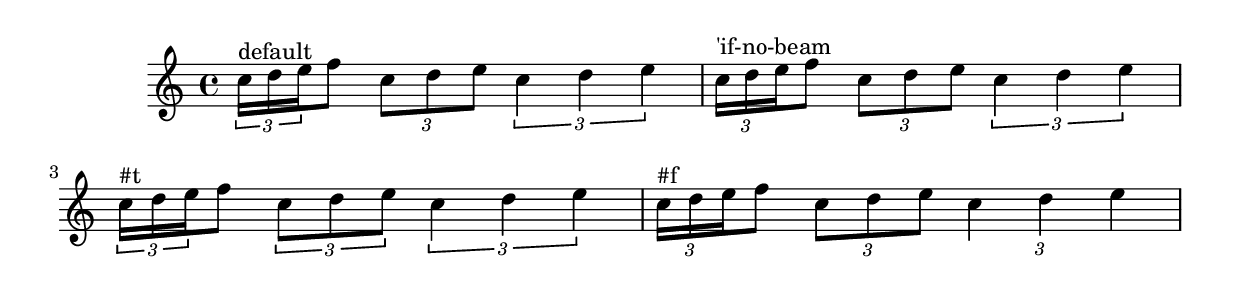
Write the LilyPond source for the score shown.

%% Do not edit this file; it is auto-generated from LSR http://lsr.dsi.unimi.it
%% This file is in the public domain.
\version "2.11.61"

\header {
  lsrtags = "rhythms, tweaks-and-overrides"

  texidoc = "
The default behavior of tuplet-bracket visibility is to print a bracket
unless there is a beam of the same length as the tuplet. To control the
visibility of tuplet brackets, set the property @code{TupletBracket
#'bracket-visibility} to either @code{##t} (always print a bracket),
@code{##f} (never print a bracket) or @code{#'if-no-beam} (only print a
bracket if there is no beam). 

"
  doctitle = "Controlling tuplet bracket visibility"
} % begin verbatim
mus = \relative c'' {
  \times 2/3 { c16[ d e } f8]
  \times 2/3 { c8 d e }
  \times 2/3 { c4 d e }
}

\new Voice \relative c'{
  << \mus s4^"default" >>
  \override TupletBracket #'bracket-visibility = #'if-no-beam
  << \mus s4^"'if-no-beam" >>
  \override TupletBracket #'bracket-visibility = ##t
  << \mus s4^"#t" >>
  \override TupletBracket #'bracket-visibility = ##f
  << \mus s4^"#f" >>
} 

